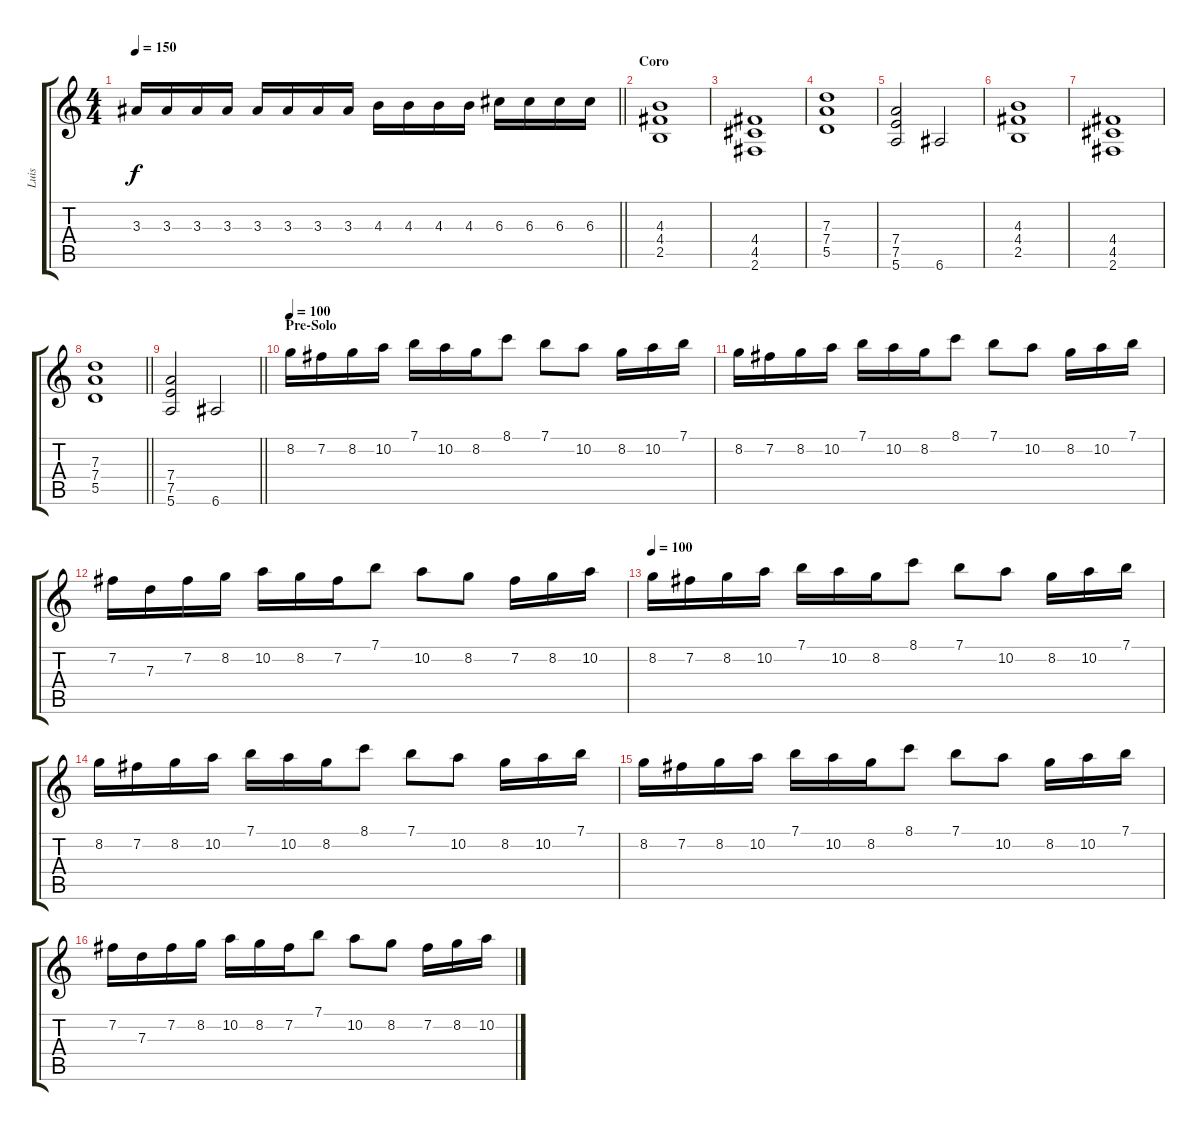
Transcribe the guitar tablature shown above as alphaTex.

\track ("Luis" "Luis") {instrument distortionguitar}
\staff {score tabs}
\tuning (E4 B3 G3 D3 A2 E2) {hide}
\ts (4 4)
\tempo 150
\clef g2
\barLineRight lightlight
\ks c
3.3.16{dy f} 3.3.16 3.3.16 3.3.16 3.3.16 3.3.16 3.3.16 3.3.16 4.3.16 4.3.16 4.3.16 4.3.16 6.3.16 6.3.16 6.3.16 6.3.16 |
\section ("" "Coro")
(4.3 4.4 2.5).1 |
(4.4 4.5 2.6).1 |
(7.3 7.4 5.5).1 |
(7.4 7.5 5.6).2 6.6.2 |
(4.3 4.4 2.5).1 |
(4.4 4.5 2.6).1 |
\barLineRight lightlight
(7.3 7.4 5.5).1 |
\barLineRight lightlight
(7.4 7.5 5.6).2 6.6.2 |
\section ("" "Pre-Solo")
\tempo 100
8.2.16 7.2.16 8.2.16 10.2.16 7.1.16 10.2.16 8.2.16 8.1.8 7.1.8 10.2.8 8.2.16 10.2.16 7.1.16 |
8.2.16 7.2.16 8.2.16 10.2.16 7.1.16 10.2.16 8.2.16 8.1.8 7.1.8 10.2.8 8.2.16 10.2.16 7.1.16 |
7.2.16 7.3.16 7.2.16 8.2.16 10.2.16 8.2.16 7.2.16 7.1.8 10.2.8 8.2.8 7.2.16 8.2.16 10.2.16 |
\tempo 100
8.2.16 7.2.16 8.2.16 10.2.16 7.1.16 10.2.16 8.2.16 8.1.8 7.1.8 10.2.8 8.2.16 10.2.16 7.1.16 |
8.2.16 7.2.16 8.2.16 10.2.16 7.1.16 10.2.16 8.2.16 8.1.8 7.1.8 10.2.8 8.2.16 10.2.16 7.1.16 |
8.2.16 7.2.16 8.2.16 10.2.16 7.1.16 10.2.16 8.2.16 8.1.8 7.1.8 10.2.8 8.2.16 10.2.16 7.1.16 |
7.2.16 7.3.16 7.2.16 8.2.16 10.2.16 8.2.16 7.2.16 7.1.8 10.2.8 8.2.8 7.2.16 8.2.16 10.2.16
